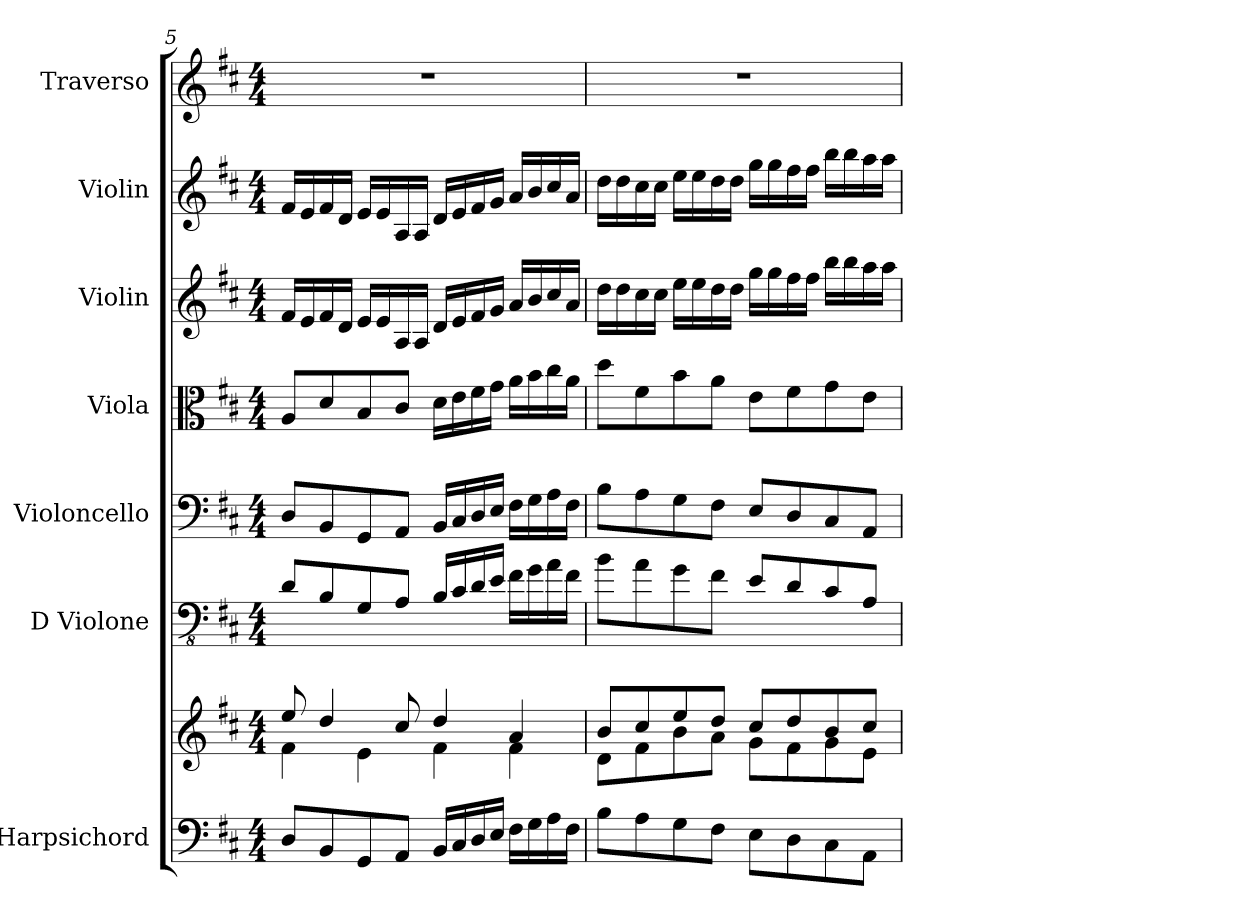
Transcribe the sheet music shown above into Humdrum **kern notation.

**kern	**kern	**kern	**kern	**kern	**kern	**kern	**kern
*part7	*part7	*part6	*part5	*part4	*part3	*part2	*part1
*staff8	*staff7	*staff6	*staff5	*staff4	*staff3	*staff2	*staff1
*I"Harpsichord	*	*I"D Violone	*I"Violoncello	*I"Viola	*I"Violin	*I"Violin	*I"Traverso
*I'Hch.	*	*I'D Vne.	*I'Vc.	*I'Vla.	*I'Vln.	*I'Vln.	*I'Trv.
!!LO:PB:g=z
*clefF4	*clefG2	*clefFv4	*clefF4	*clefC3	*clefG2	*clefG2	*clefG2
*	*	*ITrd7c12	*	*	*	*	*
*k[f#c#]	*k[f#c#]	*k[f#c#]	*k[f#c#]	*k[f#c#]	*k[f#c#]	*k[f#c#]	*k[f#c#]
*M4/4	*M4/4	*M4/4	*M4/4	*M4/4	*M4/4	*M4/4	*M4/4
=5	=5	=5	=5	=5	=5	=5	=5
*	*^	*	*	*	*	*	*
8D/L	8ee/	4f#\	8DD/L	8D/L	8A/L	16f#/LL	16f#/LL	1r
.	.	.	.	.	.	16e/	16e/	.
8BB/	4dd/	.	8BBB/	8BB/	8d/	16f#/	16f#/	.
.	.	.	.	.	.	16d/JJ	16d/JJ	.
8GG/	.	4e\	8GGG/	8GG/	8B/	16e/LL	16e/LL	.
.	.	.	.	.	.	16e/	16e/	.
8AA/J	8cc#/	.	8AAA/J	8AA/J	8c#/J	16A/	16A/	.
.	.	.	.	.	.	16A/JJ	16A/JJ	.
16BB/LL	4dd/	4f#\	16BBB/LL	16BB/LL	16d\LL	16d/LL	16d/LL	.
16C#/	.	.	16CC#/	16C#/	16e\	16e/	16e/	.
16D/	.	.	16DD/	16D/	16f#\	16f#/	16f#/	.
16E/JJ	.	.	16EE/JJ	16E/JJ	16g\JJ	16g/JJ	16g/JJ	.
16F#\LL	4a/	4f#\	16FF#\LL	16F#\LL	16a\LL	16a/LL	16a/LL	.
16G\	.	.	16GG\	16G\	16b\	16b/	16b/	.
16A\	.	.	16AA\	16A\	16cc#\	16cc#/	16cc#/	.
16F#\JJ	.	.	16FF#\JJ	16F#\JJ	16a\JJ	16a/JJ	16a/JJ	.
=6	=6	=6	=6	=6	=6	=6	=6	=6
8B\L	8b/L	8d\L	8BB\L	8B\L	8dd\L	16dd\LL	16dd\LL	1r
.	.	.	.	.	.	16dd\	16dd\	.
8A\	8cc#/	8f#\	8AA\	8A\	8f#\	16cc#\	16cc#\	.
.	.	.	.	.	.	16cc#\JJ	16cc#\JJ	.
8G\	8ee/	8b\	8GG\	8G\	8b\	16ee\LL	16ee\LL	.
.	.	.	.	.	.	16ee\	16ee\	.
8F#\J	8dd/J	8a\J	8FF#\J	8F#\J	8a\J	16dd\	16dd\	.
.	.	.	.	.	.	16dd\JJ	16dd\JJ	.
8E\L	8cc#/L	8g\L	8EE/L	8E/L	8e\L	16gg\LL	16gg\LL	.
.	.	.	.	.	.	16gg\	16gg\	.
8D\	8dd/	8f#\	8DD/	8D/	8f#\	16ff#\	16ff#\	.
.	.	.	.	.	.	16ff#\JJ	16ff#\JJ	.
8C#\	8b/	8g\	8CC#/	8C#/	8g\	16bb\LL	16bb\LL	.
.	.	.	.	.	.	16bb\	16bb\	.
8AA\J	8cc#/J	8e\J	8AAA/J	8AA/J	8e\J	16aa\	16aa\	.
.	.	.	.	.	.	16aa\JJ	16aa\JJ	.
*	*v	*v	*	*	*	*	*	*
=	=	=	=	=	=	=	=
*-	*-	*-	*-	*-	*-	*-	*-
